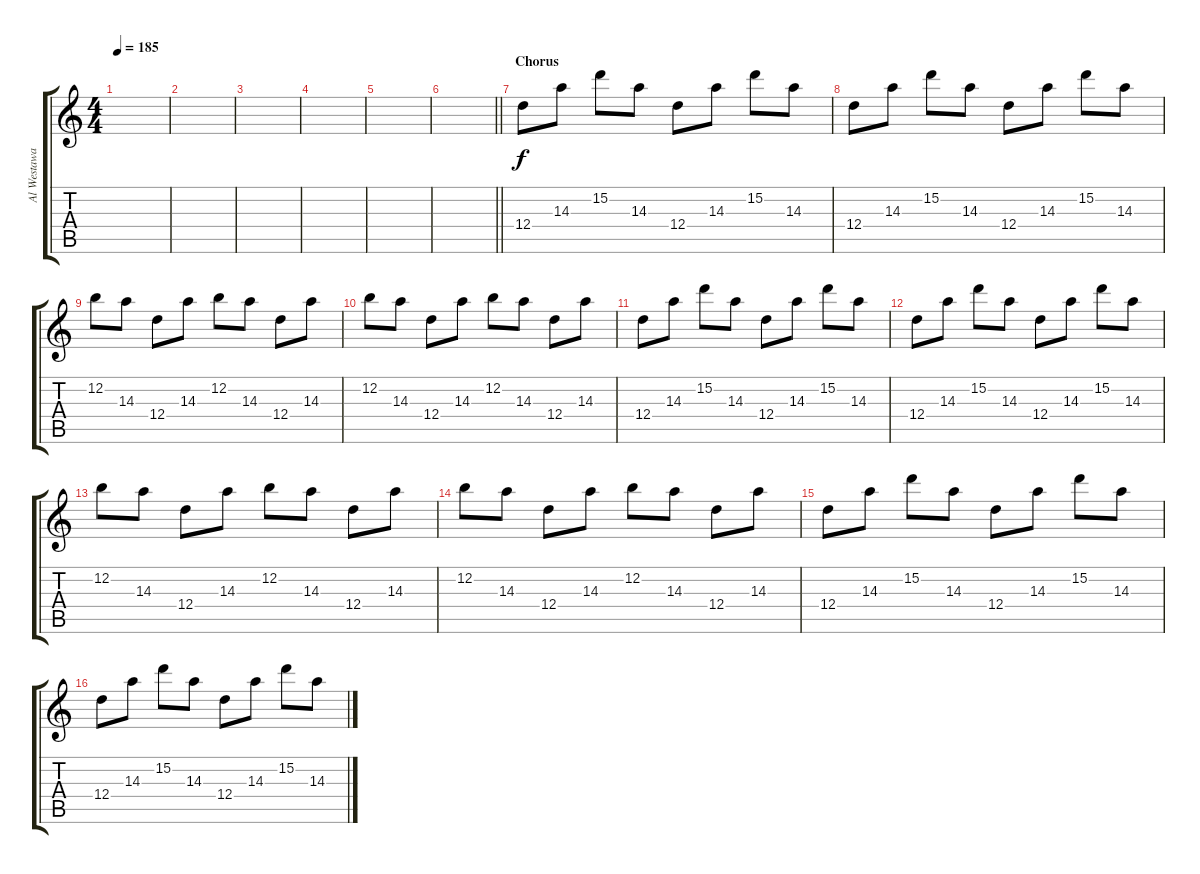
\track ("Al Westaway" "Al Westawa") {instrument overdrivenguitar}
\staff {score tabs}
\tuning (E4 B3 G3 D3 A2 D2) {hide}
\ts (4 4)
\tempo 185
\clef g2
\ks c
|
|
|
|
|
\barLineRight lightlight
|
\section ("" "Chorus")
12.4.8 14.3.8 15.2.8 14.3.8 12.4.8 14.3.8 15.2.8 14.3.8 |
12.4.8 14.3.8 15.2.8 14.3.8 12.4.8 14.3.8 15.2.8 14.3.8 |
12.2.8 14.3.8 12.4.8 14.3.8 12.2.8 14.3.8 12.4.8 14.3.8 |
12.2.8 14.3.8 12.4.8 14.3.8 12.2.8 14.3.8 12.4.8 14.3.8 |
12.4.8 14.3.8 15.2.8 14.3.8 12.4.8 14.3.8 15.2.8 14.3.8 |
12.4.8 14.3.8 15.2.8 14.3.8 12.4.8 14.3.8 15.2.8 14.3.8 |
12.2.8 14.3.8 12.4.8 14.3.8 12.2.8 14.3.8 12.4.8 14.3.8 |
12.2.8 14.3.8 12.4.8 14.3.8 12.2.8 14.3.8 12.4.8 14.3.8 |
12.4.8 14.3.8 15.2.8 14.3.8 12.4.8 14.3.8 15.2.8 14.3.8 |
12.4.8 14.3.8 15.2.8 14.3.8 12.4.8 14.3.8 15.2.8 14.3.8
